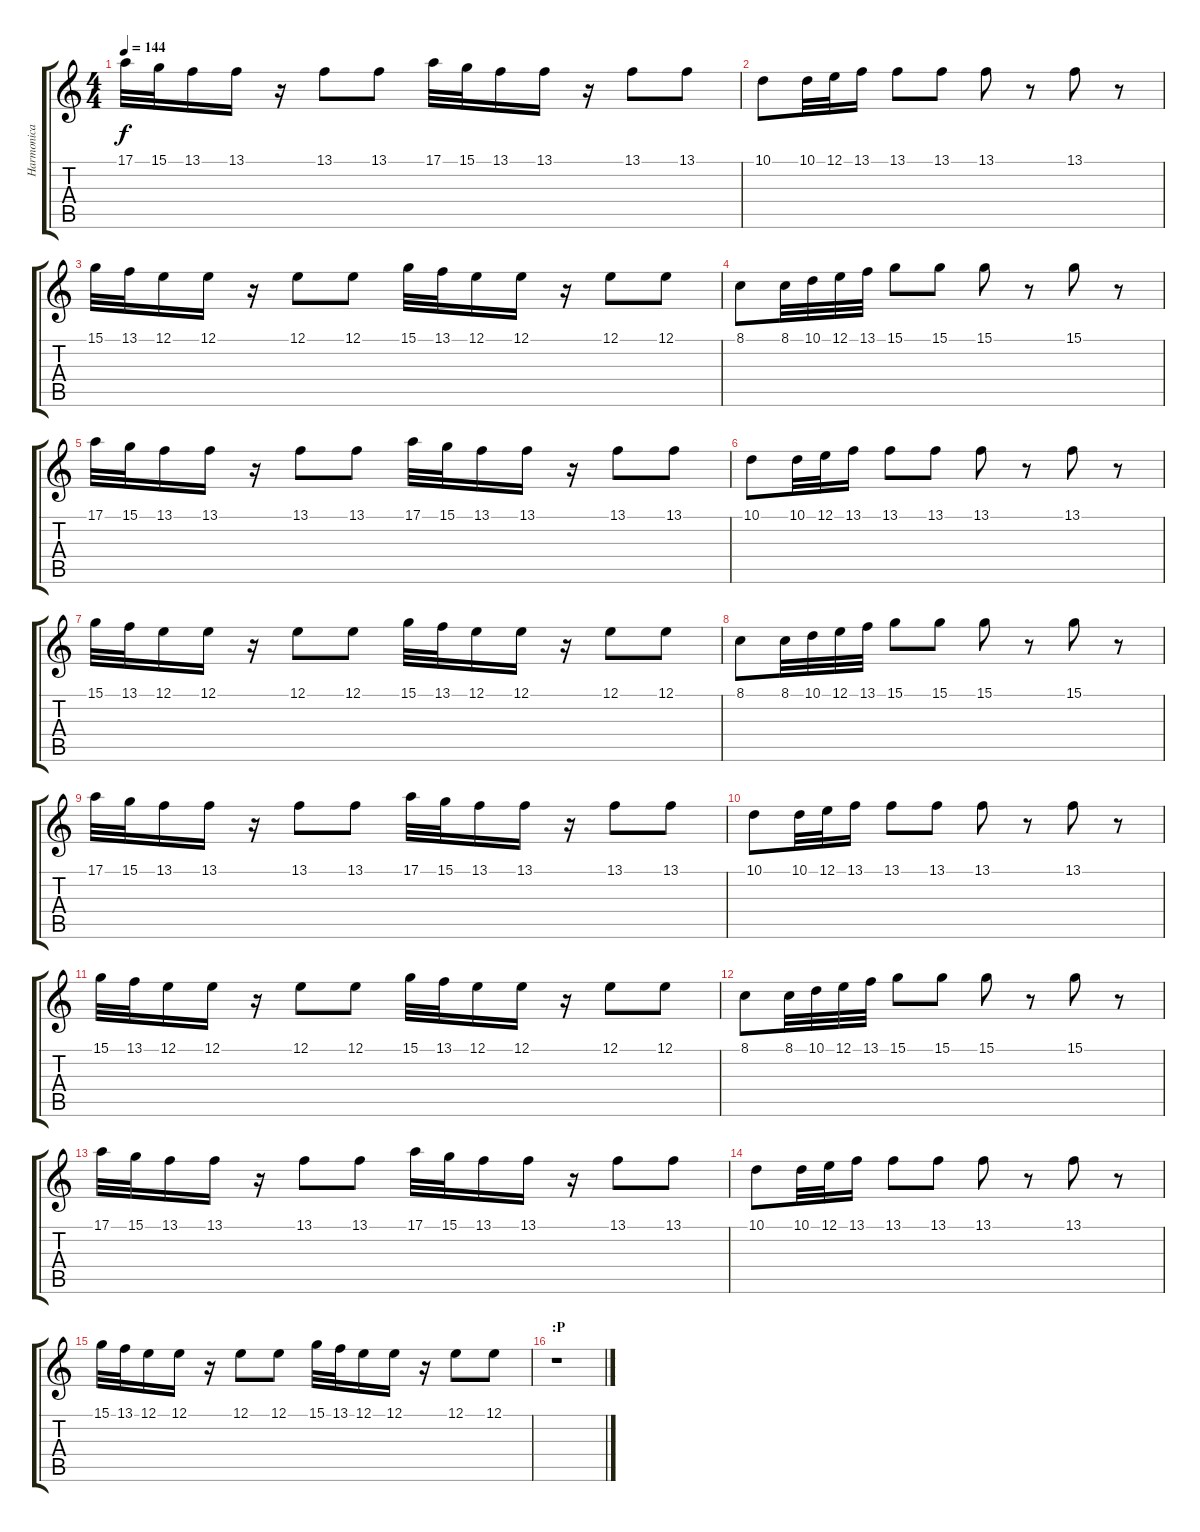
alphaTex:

\track ("Harmonica 3rds / Voice" "Harmonica ") {instrument harmonica}
\staff {score tabs}
\tuning (E4 B3 G3 D3 A2 E2) {hide}
\ts (4 4)
\tempo 144
\clef g2
\ks c
17.1.32{dy f} 15.1.32 13.1.16 13.1.16 r.16 13.1.8 13.1.8 17.1.32 15.1.32 13.1.16 13.1.16 r.16 13.1.8 13.1.8 |
10.1.8 10.1.32 12.1.32 13.1.16 13.1.8 13.1.8 13.1.8 r.8 13.1.8 r.8 |
15.1.32 13.1.32 12.1.16 12.1.16 r.16 12.1.8 12.1.8 15.1.32 13.1.32 12.1.16 12.1.16 r.16 12.1.8 12.1.8 |
8.1.8 8.1.32 10.1.32 12.1.32 13.1.32 15.1.8 15.1.8 15.1.8 r.8 15.1.8 r.8 |
17.1.32 15.1.32 13.1.16 13.1.16 r.16 13.1.8 13.1.8 17.1.32 15.1.32 13.1.16 13.1.16 r.16 13.1.8 13.1.8 |
10.1.8 10.1.32 12.1.32 13.1.16 13.1.8 13.1.8 13.1.8 r.8 13.1.8 r.8 |
15.1.32 13.1.32 12.1.16 12.1.16 r.16 12.1.8 12.1.8 15.1.32 13.1.32 12.1.16 12.1.16 r.16 12.1.8 12.1.8 |
8.1.8 8.1.32 10.1.32 12.1.32 13.1.32 15.1.8 15.1.8 15.1.8 r.8 15.1.8 r.8 |
17.1.32 15.1.32 13.1.16 13.1.16 r.16 13.1.8 13.1.8 17.1.32 15.1.32 13.1.16 13.1.16 r.16 13.1.8 13.1.8 |
10.1.8 10.1.32 12.1.32 13.1.16 13.1.8 13.1.8 13.1.8 r.8 13.1.8 r.8 |
15.1.32 13.1.32 12.1.16 12.1.16 r.16 12.1.8 12.1.8 15.1.32 13.1.32 12.1.16 12.1.16 r.16 12.1.8 12.1.8 |
8.1.8 8.1.32 10.1.32 12.1.32 13.1.32 15.1.8 15.1.8 15.1.8 r.8 15.1.8 r.8 |
17.1.32 15.1.32 13.1.16 13.1.16 r.16 13.1.8 13.1.8 17.1.32 15.1.32 13.1.16 13.1.16 r.16 13.1.8 13.1.8 |
10.1.8 10.1.32 12.1.32 13.1.16 13.1.8 13.1.8 13.1.8 r.8 13.1.8 r.8 |
15.1.32 13.1.32 12.1.16 12.1.16 r.16 12.1.8 12.1.8 15.1.32 13.1.32 12.1.16 12.1.16 r.16 12.1.8 12.1.8 |
\section ("" ":P")
r.1
